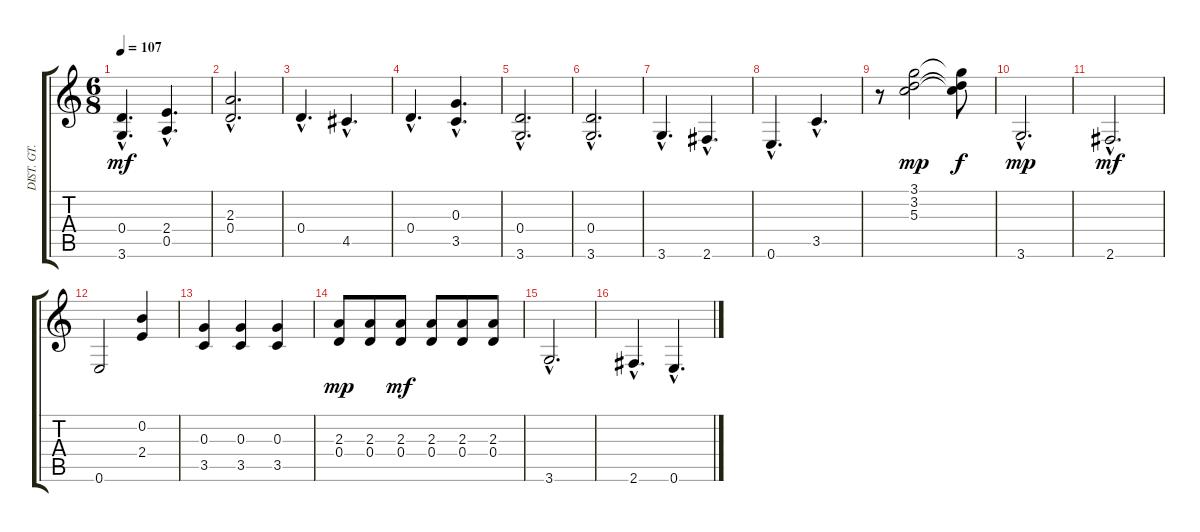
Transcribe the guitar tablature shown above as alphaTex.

\track ("DIST. GT." "DIST. GT.") {instrument distortionguitar}
\staff {score tabs}
\tuning (E4 B3 G3 D3 A2 E2) {hide}
\ts (6 8)
\tempo 107
\clef g2
\ks c
(0.4{hac} 3.6{hac}).4{d dy mf} (2.4{hac} 0.5{hac}).4{d} |
(2.3{hac} 0.4{hac}).2{d} |
0.4{hac}.4{d} 4.5{hac}.4{d} |
0.4{hac}.4{d} (0.3{hac} 3.5{hac}).4{d} |
(0.4{hac} 3.6{hac}).2{d} |
(0.4{hac} 3.6{hac}).2{d} |
3.6{hac}.4{d} 2.6{hac}.4{d} |
0.6{hac}.4{d} 3.5{hac}.4{d} |
r.8 (3.1 3.2 5.3).2{dy mp} (3.1{t} 3.2{t} 5.3{t}).8{dy f} |
3.6{hac}.2{d dy mp} |
2.6{hac}.2{d dy mf} |
0.6.2 (0.2 2.4).4 |
(0.3 3.5).4 (0.3 3.5).4 (0.3 3.5).4 |
(2.3 0.4).8{dy mp} (2.3 0.4).8 (2.3 0.4).8{dy mf} (2.3 0.4).8 (2.3 0.4).8 (2.3 0.4).8 |
3.6{hac}.2{d} |
2.6{hac}.4{d} 0.6{hac}.4{d}
